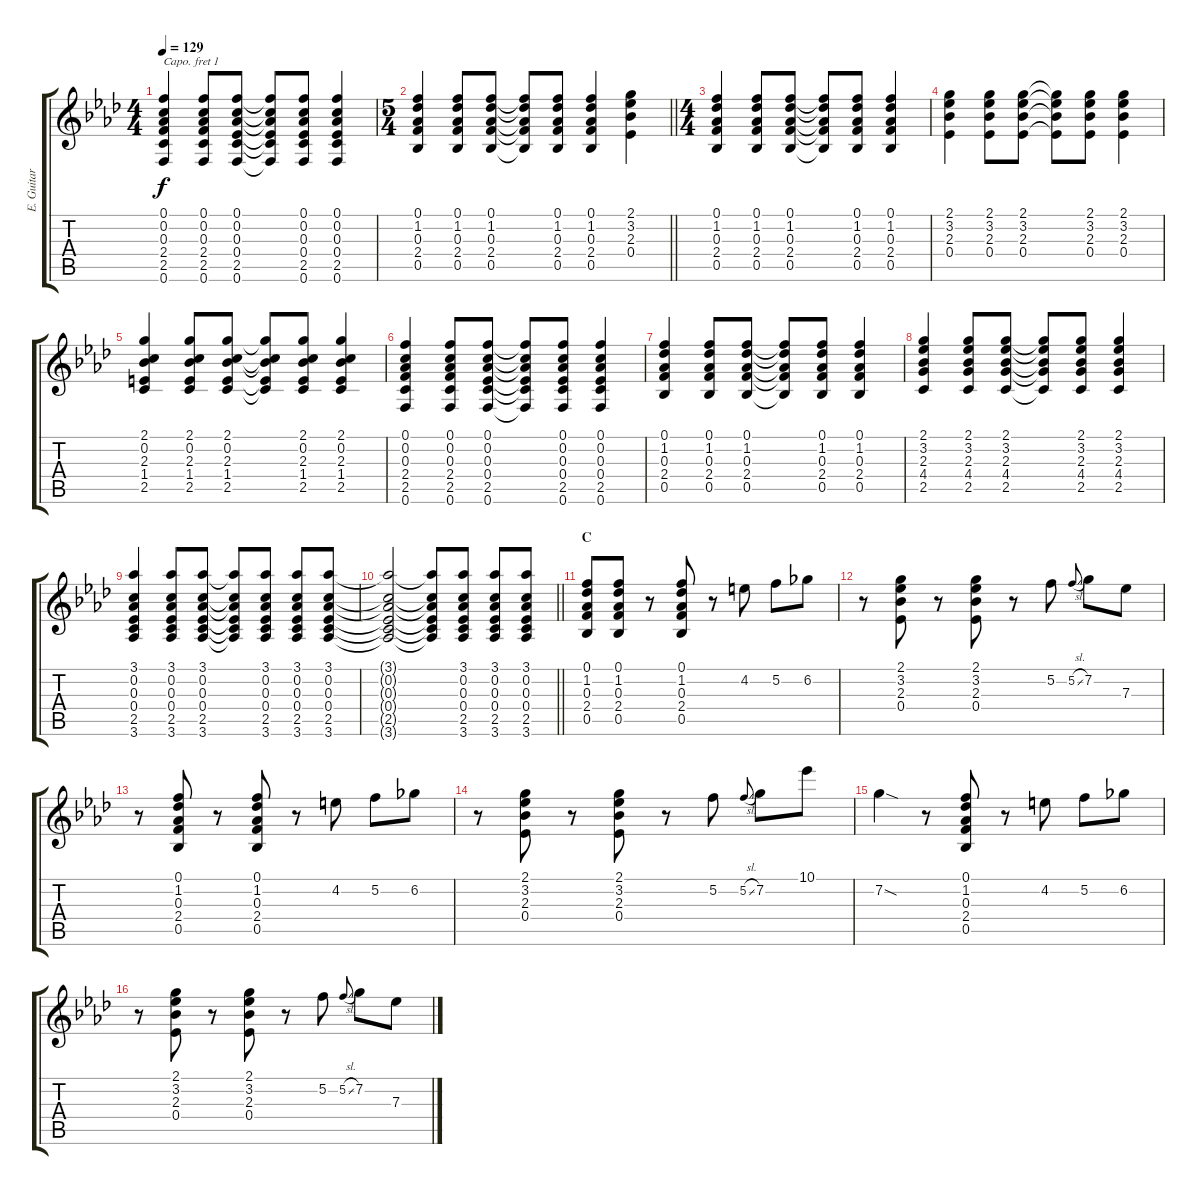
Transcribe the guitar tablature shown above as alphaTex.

\track ("E. Guitar" "E. Guitar") {instrument overdrivenguitar}
\staff {score tabs}
\capo 1
\tuning (E4 B3 G3 D3 A2 E2) {hide}
\ts (4 4)
\tempo 129
\clef g2
\ks ab
(0.1 0.2 0.3 2.4 2.5 0.6).4{dy f} (0.1 0.2 0.3 2.4 2.5 0.6).8 (0.1 0.2 0.3 0.4 2.5 0.6).8 (0.1{t} 0.2{t} 0.3{t} 0.4{t} 2.5{t} 0.6{t}).8 (0.1 0.2 0.3 0.4 2.5 0.6).8 (0.1 0.2 0.3 0.4 2.5 0.6).4 |
\ts (5 4)
\barLineRight lightlight
(0.1 1.2 0.3 2.4 0.5).4 (0.1 1.2 0.3 2.4 0.5).8 (0.1 1.2 0.3 2.4 0.5).8 (0.1{t} 1.2{t} 0.3{t} 2.4{t} 0.5{t}).8 (0.1 1.2 0.3 2.4 0.5).8 (0.1 1.2 0.3 2.4 0.5).4 (2.1 3.2 2.3 0.4).4 |
\ts (4 4)
(0.1 1.2 0.3 2.4 0.5).4 (0.1 1.2 0.3 2.4 0.5).8 (0.1 1.2 0.3 2.4 0.5).8 (0.1{t} 1.2{t} 0.3{t} 2.4{t} 0.5{t}).8 (0.1 1.2 0.3 2.4 0.5).8 (0.1 1.2 0.3 2.4 0.5).4 |
(2.1 3.2 2.3 0.4).4 (2.1 3.2 2.3 0.4).8 (2.1 3.2 2.3 0.4).8 (2.1{t} 3.2{t} 2.3{t} 0.4{t}).8 (2.1 3.2 2.3 0.4).8 (2.1 3.2 2.3 0.4).4 |
(2.1 0.2 2.3 1.4 2.5).4 (2.1 0.2 2.3 1.4 2.5).8 (2.1 0.2 2.3 1.4 2.5).8 (2.1{t} 0.2{t} 2.3{t} 1.4{t} 2.5{t}).8 (2.1 0.2 2.3 1.4 2.5).8 (2.1 0.2 2.3 1.4 2.5).4 |
(0.1 0.2 0.3 2.4 2.5 0.6).4 (0.1 0.2 0.3 2.4 2.5 0.6).8 (0.1 0.2 0.3 0.4 2.5 0.6).8 (0.1{t} 0.2{t} 0.3{t} 0.4{t} 2.5{t} 0.6{t}).8 (0.1 0.2 0.3 0.4 2.5 0.6).8 (0.1 0.2 0.3 0.4 2.5 0.6).4 |
(0.1 1.2 0.3 2.4 0.5).4 (0.1 1.2 0.3 2.4 0.5).8 (0.1 1.2 0.3 2.4 0.5).8 (0.1{t} 1.2{t} 0.3{t} 2.4{t} 0.5{t}).8 (0.1 1.2 0.3 2.4 0.5).8 (0.1 1.2 0.3 2.4 0.5).4 |
(2.1 3.2 2.3 4.4 2.5).4 (2.1 3.2 2.3 4.4 2.5).8 (2.1 3.2 2.3 4.4 2.5).8 (2.1{t} 3.2{t} 2.3{t} 4.4{t} 2.5{t}).8 (2.1 3.2 2.3 4.4 2.5).8 (2.1 3.2 2.3 4.4 2.5).4 |
(3.1 0.2 0.3 0.4 2.5 3.6).4 (3.1 0.2 0.3 0.4 2.5 3.6).8 (3.1 0.2 0.3 0.4 2.5 3.6).8 (3.1{t} 0.2{t} 0.3{t} 0.4{t} 2.5{t} 3.6{t}).8 (3.1 0.2 0.3 0.4 2.5 3.6).8 (3.1 0.2 0.3 0.4 2.5 3.6).8 (3.1 0.2 0.3 0.4 2.5 3.6).8 |
\barLineRight lightlight
(3.1{t} 0.2{t} 0.3{t} 0.4{t} 2.5{t} 3.6{t}).2 (3.1{t} 0.2{t} 0.3{t} 0.4{t} 2.5{t} 3.6{t}).8 (3.1 0.2 0.3 0.4 2.5 3.6).8 (3.1 0.2 0.3 0.4 2.5 3.6).8 (3.1 0.2 0.3 0.4 2.5 3.6).8 |
\section ("" "C")
(0.1 1.2 0.3 2.4 0.5).8 (0.1 1.2 0.3 2.4 0.5).8 r.8 (0.1 1.2 0.3 2.4 0.5).8 r.8 4.2.8 5.2.8 6.2.8 |
r.8 (2.1 3.2 2.3 0.4).8 r.8 (2.1 3.2 2.3 0.4).8 r.8 5.2.8 5.2{sl}.8{gr onbeat} 7.2.8 7.3.8 |
r.8 (0.1 1.2 0.3 2.4 0.5).8 r.8 (0.1 1.2 0.3 2.4 0.5).8 r.8 4.2.8 5.2.8 6.2.8 |
r.8 (2.1 3.2 2.3 0.4).8 r.8 (2.1 3.2 2.3 0.4).8 r.8 5.2.8 5.2{sl}.8{gr onbeat} 7.2.8 10.1.8 |
7.2{sod}.4 r.8 (0.1 1.2 0.3 2.4 0.5).8 r.8 4.2.8 5.2.8 6.2.8 |
r.8 (2.1 3.2 2.3 0.4).8 r.8 (2.1 3.2 2.3 0.4).8 r.8 5.2.8 5.2{sl}.8{gr onbeat} 7.2.8 7.3.8
